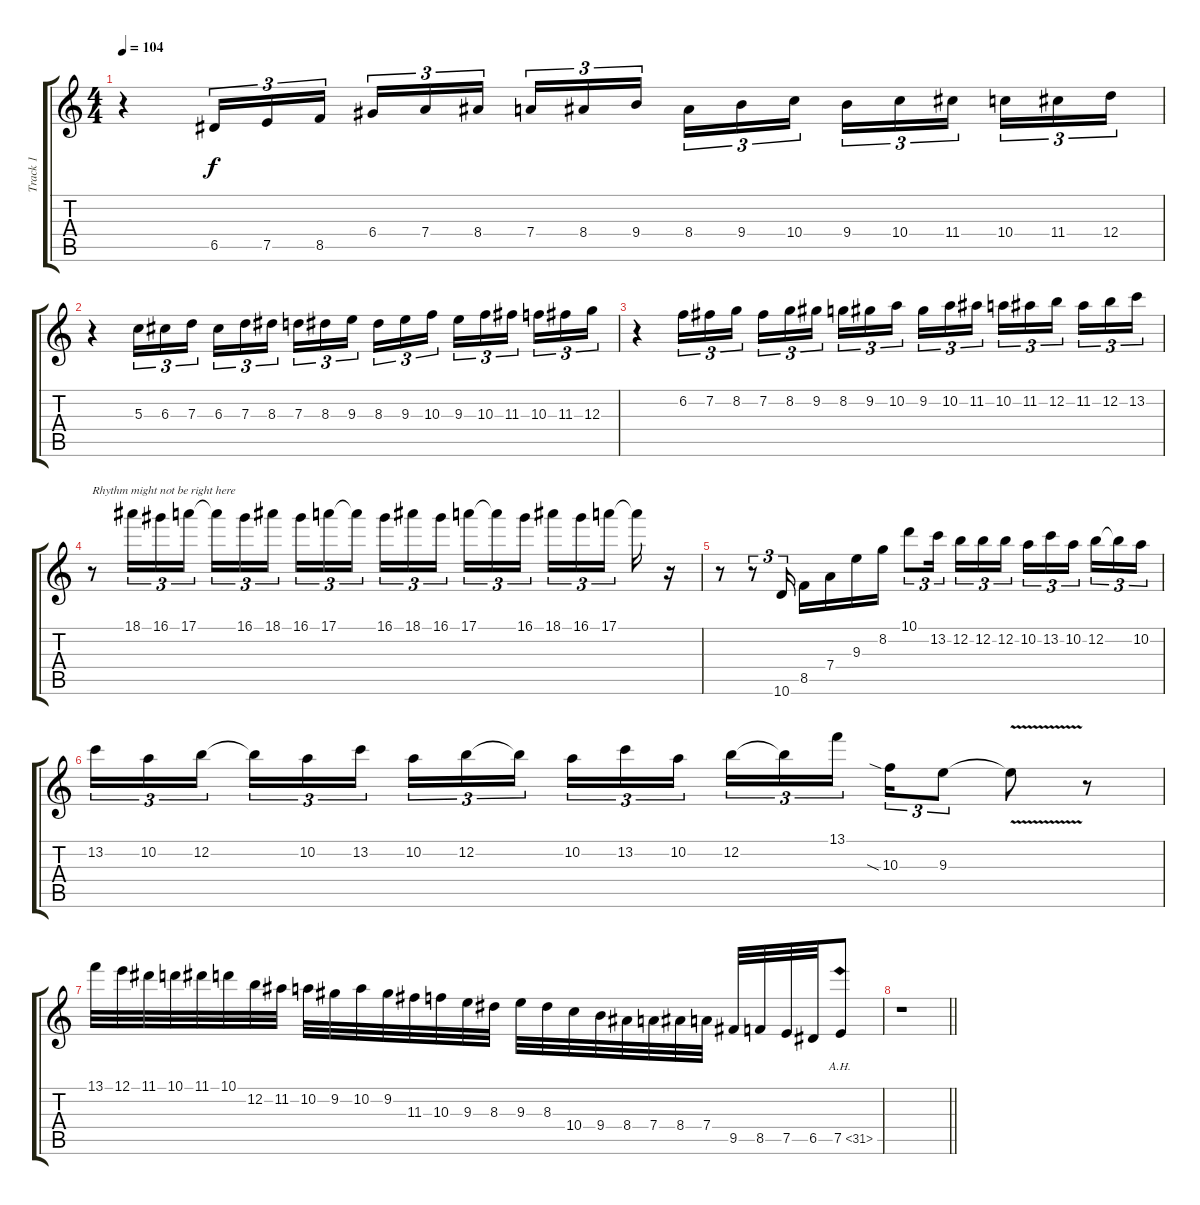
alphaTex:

\track ("Track 1" "Track 1") {instrument distortionguitar}
\staff {score tabs}
\tuning (E4 B3 G3 D3 A2 E2) {hide}
\ts (4 4)
\tempo 104
\clef g2
\ks c
r.4{dy f} 6.5.16{tu (3 2)} 7.5.16{tu (3 2)} 8.5.16{tu (3 2) beam splitsecondary} 6.4.16{tu (3 2)} 7.4.16{tu (3 2)} 8.4.16{tu (3 2)} 7.4.16{tu (3 2)} 8.4.16{tu (3 2)} 9.4.16{tu (3 2) beam splitsecondary} 8.4.16{tu (3 2)} 9.4.16{tu (3 2)} 10.4.16{tu (3 2)} 9.4.16{tu (3 2)} 10.4.16{tu (3 2)} 11.4.16{tu (3 2) beam splitsecondary} 10.4.16{tu (3 2)} 11.4.16{tu (3 2)} 12.4.16{tu (3 2)} |
r.4 5.3.16{tu (3 2)} 6.3.16{tu (3 2)} 7.3.16{tu (3 2) beam splitsecondary} 6.3.16{tu (3 2)} 7.3.16{tu (3 2)} 8.3.16{tu (3 2)} 7.3.16{tu (3 2)} 8.3.16{tu (3 2)} 9.3.16{tu (3 2) beam splitsecondary} 8.3.16{tu (3 2)} 9.3.16{tu (3 2)} 10.3.16{tu (3 2)} 9.3.16{tu (3 2)} 10.3.16{tu (3 2)} 11.3.16{tu (3 2) beam splitsecondary} 10.3.16{tu (3 2)} 11.3.16{tu (3 2)} 12.3.16{tu (3 2)} |
r.4 6.2.16{tu (3 2)} 7.2.16{tu (3 2)} 8.2.16{tu (3 2) beam splitsecondary} 7.2.16{tu (3 2)} 8.2.16{tu (3 2)} 9.2.16{tu (3 2)} 8.2.16{tu (3 2)} 9.2.16{tu (3 2)} 10.2.16{tu (3 2) beam splitsecondary} 9.2.16{tu (3 2)} 10.2.16{tu (3 2)} 11.2.16{tu (3 2)} 10.2.16{tu (3 2)} 11.2.16{tu (3 2)} 12.2.16{tu (3 2) beam splitsecondary} 11.2.16{tu (3 2)} 12.2.16{tu (3 2)} 13.2.16{tu (3 2)} |
r.8{txt "Rhythm might not be right here"} 18.1.16{tu (3 2)} 16.1.16{tu (3 2)} 17.1.16{tu (3 2)} 17.1{t}.16{tu (3 2)} 16.1.16{tu (3 2)} 18.1.16{tu (3 2) beam splitsecondary} 16.1.16{tu (3 2)} 17.1.16{tu (3 2)} 17.1{t}.16{tu (3 2)} 16.1.16{tu (3 2)} 18.1.16{tu (3 2)} 16.1.16{tu (3 2) beam splitsecondary} 17.1.16{tu (3 2)} 17.1{t}.16{tu (3 2)} 16.1.16{tu (3 2)} 18.1.16{tu (3 2)} 16.1.16{tu (3 2)} 17.1.16{tu (3 2) beam splitsecondary} 17.1{t}.16 r.16 |
r.8 r.8{tu (3 2)} 10.6.16{tu (3 2)} 8.5.16 7.4.16 9.3.16 8.2.16 10.1.8{tu (3 2)} 13.2.16{tu (3 2) beam splitsecondary} 12.2.16{tu (3 2)} 12.2.16{tu (3 2)} 12.2.16{tu (3 2)} 10.2.16{tu (3 2)} 13.2.16{tu (3 2)} 10.2.16{tu (3 2) beam splitsecondary} 12.2.16{tu (3 2)} 12.2{t}.16{tu (3 2)} 10.2.16{tu (3 2)} |
13.2.16{tu (3 2)} 10.2.16{tu (3 2)} 12.2.16{tu (3 2) beam splitsecondary} 12.2{t}.16{tu (3 2)} 10.2.16{tu (3 2)} 13.2.16{tu (3 2)} 10.2.16{tu (3 2)} 12.2.16{tu (3 2)} 12.2{t}.16{tu (3 2) beam splitsecondary} 10.2.16{tu (3 2)} 13.2.16{tu (3 2)} 10.2.16{tu (3 2)} 12.2.16{tu (3 2)} 12.2{t}.16{tu (3 2)} 13.1.16{tu (3 2) beam splitsecondary} 10.3{sia}.16{tu (3 2)} 9.3.8{tu (3 2)} 9.3{v t}.8 r.8 |
13.1.32 12.1.32 11.1.32 10.1.32 11.1.32 10.1.32 12.2.32 11.2.32 10.2.32 9.2.32 10.2.32 9.2.32 11.3.32 10.3.32 9.3.32 8.3.32 9.3.32 8.3.32 10.4.32 9.4.32 8.4.32 7.4.32 8.4.32 7.4.32 9.5.32 8.5.32 7.5.32 6.5.32 7.5{ah 24}.8 |
\barLineRight lightlight
r.1
